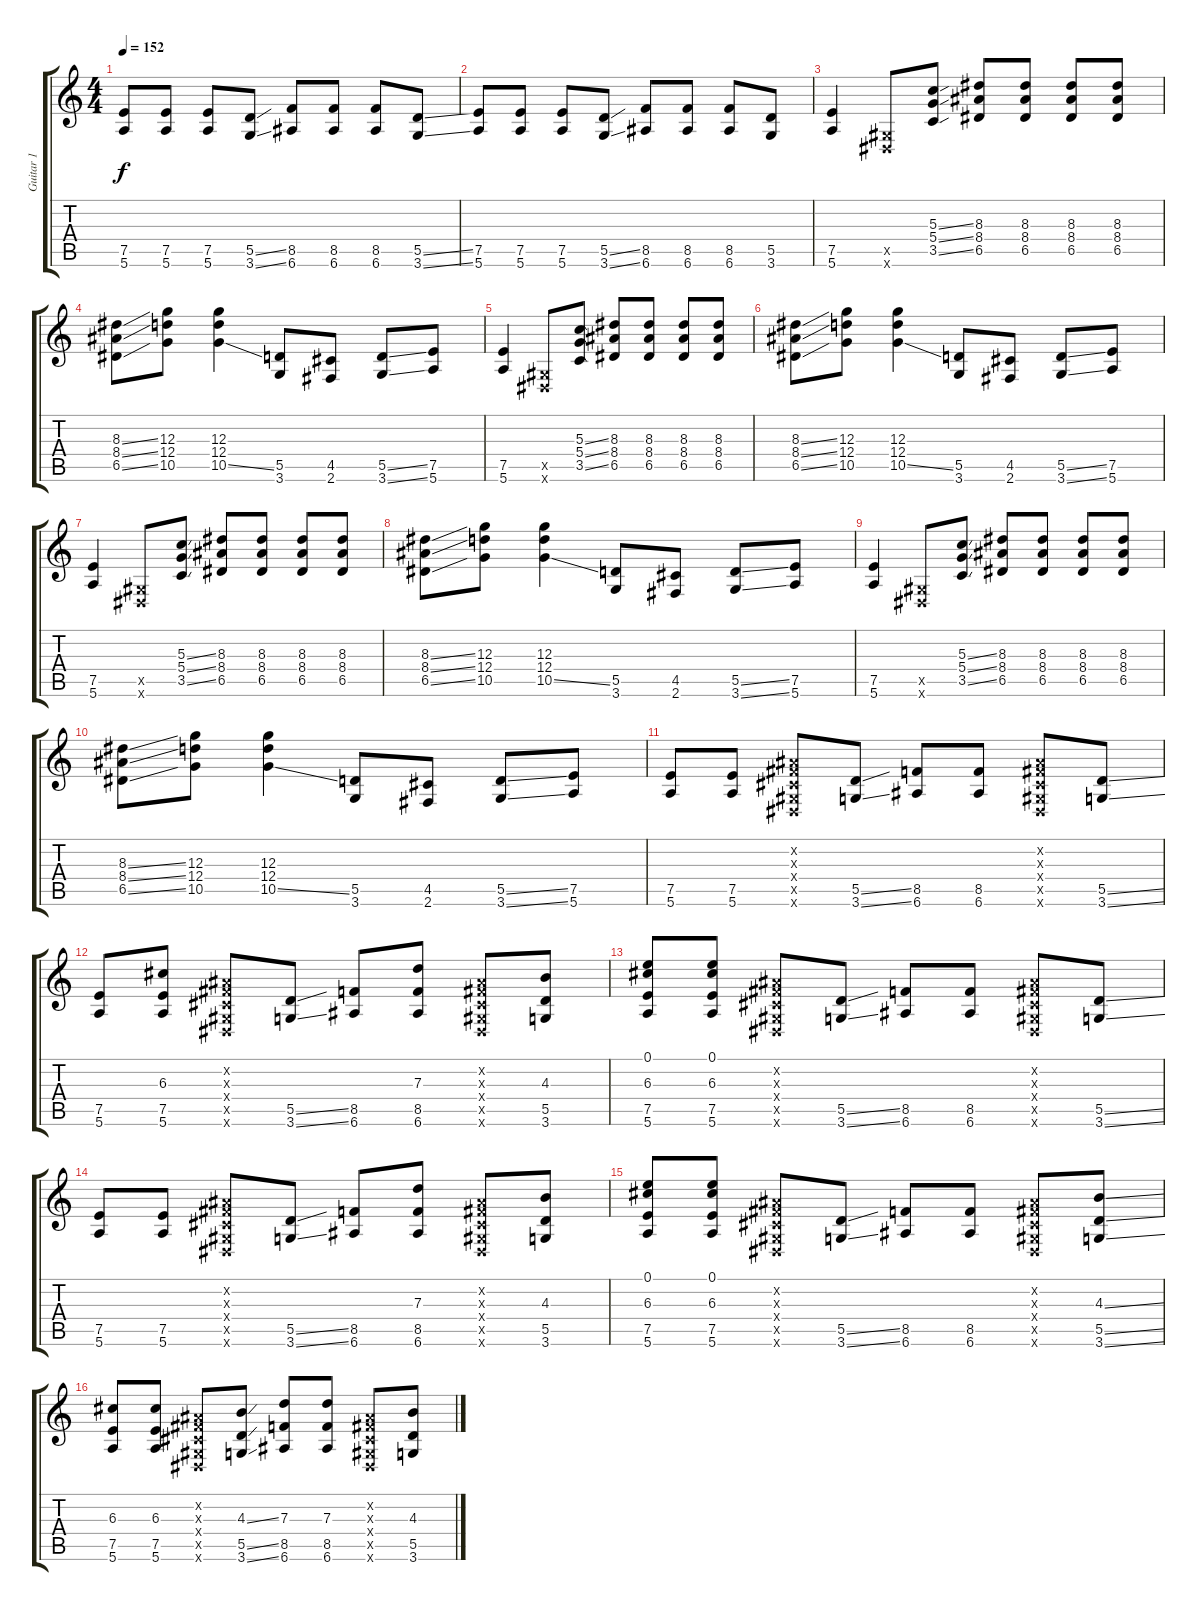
\track ("Guitar 1" "Guitar 1") {instrument overdrivenguitar}
\staff {score tabs}
\tuning (E4 B3 G3 D3 A2 E2) {hide}
\ts (4 4)
\tempo 152
\clef g2
\ks c
(7.5 5.6).8{dy f} (7.5 5.6).8 (7.5 5.6).8 (5.5{ss} 3.6{ss}).8 (8.5 6.6).8 (8.5 6.6).8 (8.5 6.6).8 (5.5{ss} 3.6{ss}).8 |
(7.5 5.6).8 (7.5 5.6).8 (7.5 5.6).8 (5.5{ss} 3.6{ss}).8 (8.5 6.6).8 (8.5 6.6).8 (8.5 6.6).8 (5.5 3.6).8 |
(7.5 5.6).4 (-1.5{x} -1.6{x}).8 (5.3{ss} 5.4{ss} 3.5{ss}).8 (8.3 8.4 6.5).8 (8.3 8.4 6.5).8 (8.3 8.4 6.5).8 (8.3 8.4 6.5).8 |
(8.3{ss} 8.4{ss} 6.5{ss}).8 (12.3 12.4 10.5).8 (12.3 12.4 10.5{ss}).4 (5.5 3.6).8 (4.5 2.6).8 (5.5{ss} 3.6{ss}).8 (7.5 5.6).8 |
(7.5 5.6).4 (-1.5{x} -1.6{x}).8 (5.3{ss} 5.4{ss} 3.5{ss}).8 (8.3 8.4 6.5).8 (8.3 8.4 6.5).8 (8.3 8.4 6.5).8 (8.3 8.4 6.5).8 |
(8.3{ss} 8.4{ss} 6.5{ss}).8 (12.3 12.4 10.5).8 (12.3 12.4 10.5{ss}).4 (5.5 3.6).8 (4.5 2.6).8 (5.5{ss} 3.6{ss}).8 (7.5 5.6).8 |
(7.5 5.6).4 (-1.5{x} -1.6{x}).8 (5.3{ss} 5.4{ss} 3.5{ss}).8 (8.3 8.4 6.5).8 (8.3 8.4 6.5).8 (8.3 8.4 6.5).8 (8.3 8.4 6.5).8 |
(8.3{ss} 8.4{ss} 6.5{ss}).8 (12.3 12.4 10.5).8 (12.3 12.4 10.5{ss}).4 (5.5 3.6).8 (4.5 2.6).8 (5.5{ss} 3.6{ss}).8 (7.5 5.6).8 |
(7.5 5.6).4 (-1.5{x} -1.6{x}).8 (5.3{ss} 5.4{ss} 3.5{ss}).8 (8.3 8.4 6.5).8 (8.3 8.4 6.5).8 (8.3 8.4 6.5).8 (8.3 8.4 6.5).8 |
(8.3{ss} 8.4{ss} 6.5{ss}).8 (12.3 12.4 10.5).8 (12.3 12.4 10.5{ss}).4 (5.5 3.6).8 (4.5 2.6).8 (5.5{ss} 3.6{ss}).8 (7.5 5.6).8 |
(7.5 5.6).8 (7.5 5.6).8 (-1.2{x} -1.3{x} -1.4{x} -1.5{x} -1.6{x}).8 (5.5{ss} 3.6{ss}).8 (8.5 6.6).8 (8.5 6.6).8 (-1.2{x} -1.3{x} -1.4{x} -1.5{x} -1.6{x}).8 (5.5{ss} 3.6{ss}).8 |
(7.5 5.6).8 (6.3 7.5 5.6).8 (-1.2{x} -1.3{x} -1.4{x} -1.5{x} -1.6{x}).8 (5.5{ss} 3.6{ss}).8 (8.5 6.6).8 (7.3 8.5 6.6).8 (-1.2{x} -1.3{x} -1.4{x} -1.5{x} -1.6{x}).8 (4.3 5.5 3.6).8 |
(0.1 6.3 7.5 5.6).8 (0.1 6.3 7.5 5.6).8 (-1.2{x} -1.3{x} -1.4{x} -1.5{x} -1.6{x}).8 (5.5{ss} 3.6{ss}).8 (8.5 6.6).8 (8.5 6.6).8 (-1.2{x} -1.3{x} -1.4{x} -1.5{x} -1.6{x}).8 (5.5{ss} 3.6{ss}).8 |
(7.5 5.6).8 (7.5 5.6).8 (-1.2{x} -1.3{x} -1.4{x} -1.5{x} -1.6{x}).8 (5.5{ss} 3.6{ss}).8 (8.5 6.6).8 (7.3 8.5 6.6).8 (-1.2{x} -1.3{x} -1.4{x} -1.5{x} -1.6{x}).8 (4.3 5.5 3.6).8 |
(0.1 6.3 7.5 5.6).8 (0.1 6.3 7.5 5.6).8 (-1.2{x} -1.3{x} -1.4{x} -1.5{x} -1.6{x}).8 (5.5{ss} 3.6{ss}).8 (8.5 6.6).8 (8.5 6.6).8 (-1.2{x} -1.3{x} -1.4{x} -1.5{x} -1.6{x}).8 (4.3{ss} 5.5{ss} 3.6{ss}).8 |
(6.3 7.5 5.6).8 (6.3 7.5 5.6).8 (-1.2{x} -1.3{x} -1.4{x} -1.5{x} -1.6{x}).8 (4.3{ss} 5.5{ss} 3.6{ss}).8 (7.3 8.5 6.6).8 (7.3 8.5 6.6).8 (-1.2{x} -1.3{x} -1.4{x} -1.5{x} -1.6{x}).8 (4.3 5.5 3.6).8
